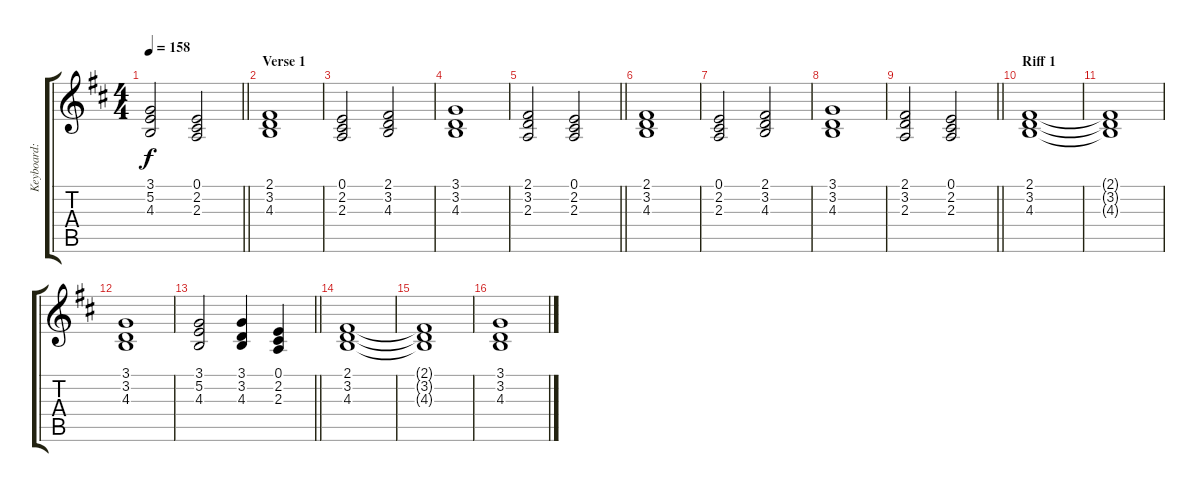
\track ("Keyboard: Magnus Winterguild" "Keyboard: ") {instrument stringensemble1}
\staff {score tabs}
\tuning (E4 B3 G3 D3 A2 E2) {hide}
\ts (4 4)
\tempo 158
\clef g2
\barLineRight lightlight
\ks bminor
(3.1 5.2 4.3).2{dy f} (0.1 2.2 2.3).2 |
\section ("" "Verse 1")
(2.1 3.2 4.3).1 |
(0.1 2.2 2.3).2 (2.1 3.2 4.3).2 |
(3.1 3.2 4.3).1 |
\barLineRight lightlight
(2.1 3.2 2.3).2 (0.1 2.2 2.3).2 |
(2.1 3.2 4.3).1 |
(0.1 2.2 2.3).2 (2.1 3.2 4.3).2 |
(3.1 3.2 4.3).1 |
\barLineRight lightlight
(2.1 3.2 2.3).2 (0.1 2.2 2.3).2 |
\section ("" "Riff 1")
(2.1 3.2 4.3).1 |
(2.1{t} 3.2{t} 4.3{t}).1 |
(3.1 3.2 4.3).1 |
\barLineRight lightlight
(3.1 5.2 4.3).2 (3.1 3.2 4.3).4 (0.1 2.2 2.3).4 |
(2.1 3.2 4.3).1 |
(2.1{t} 3.2{t} 4.3{t}).1 |
(3.1 3.2 4.3).1
